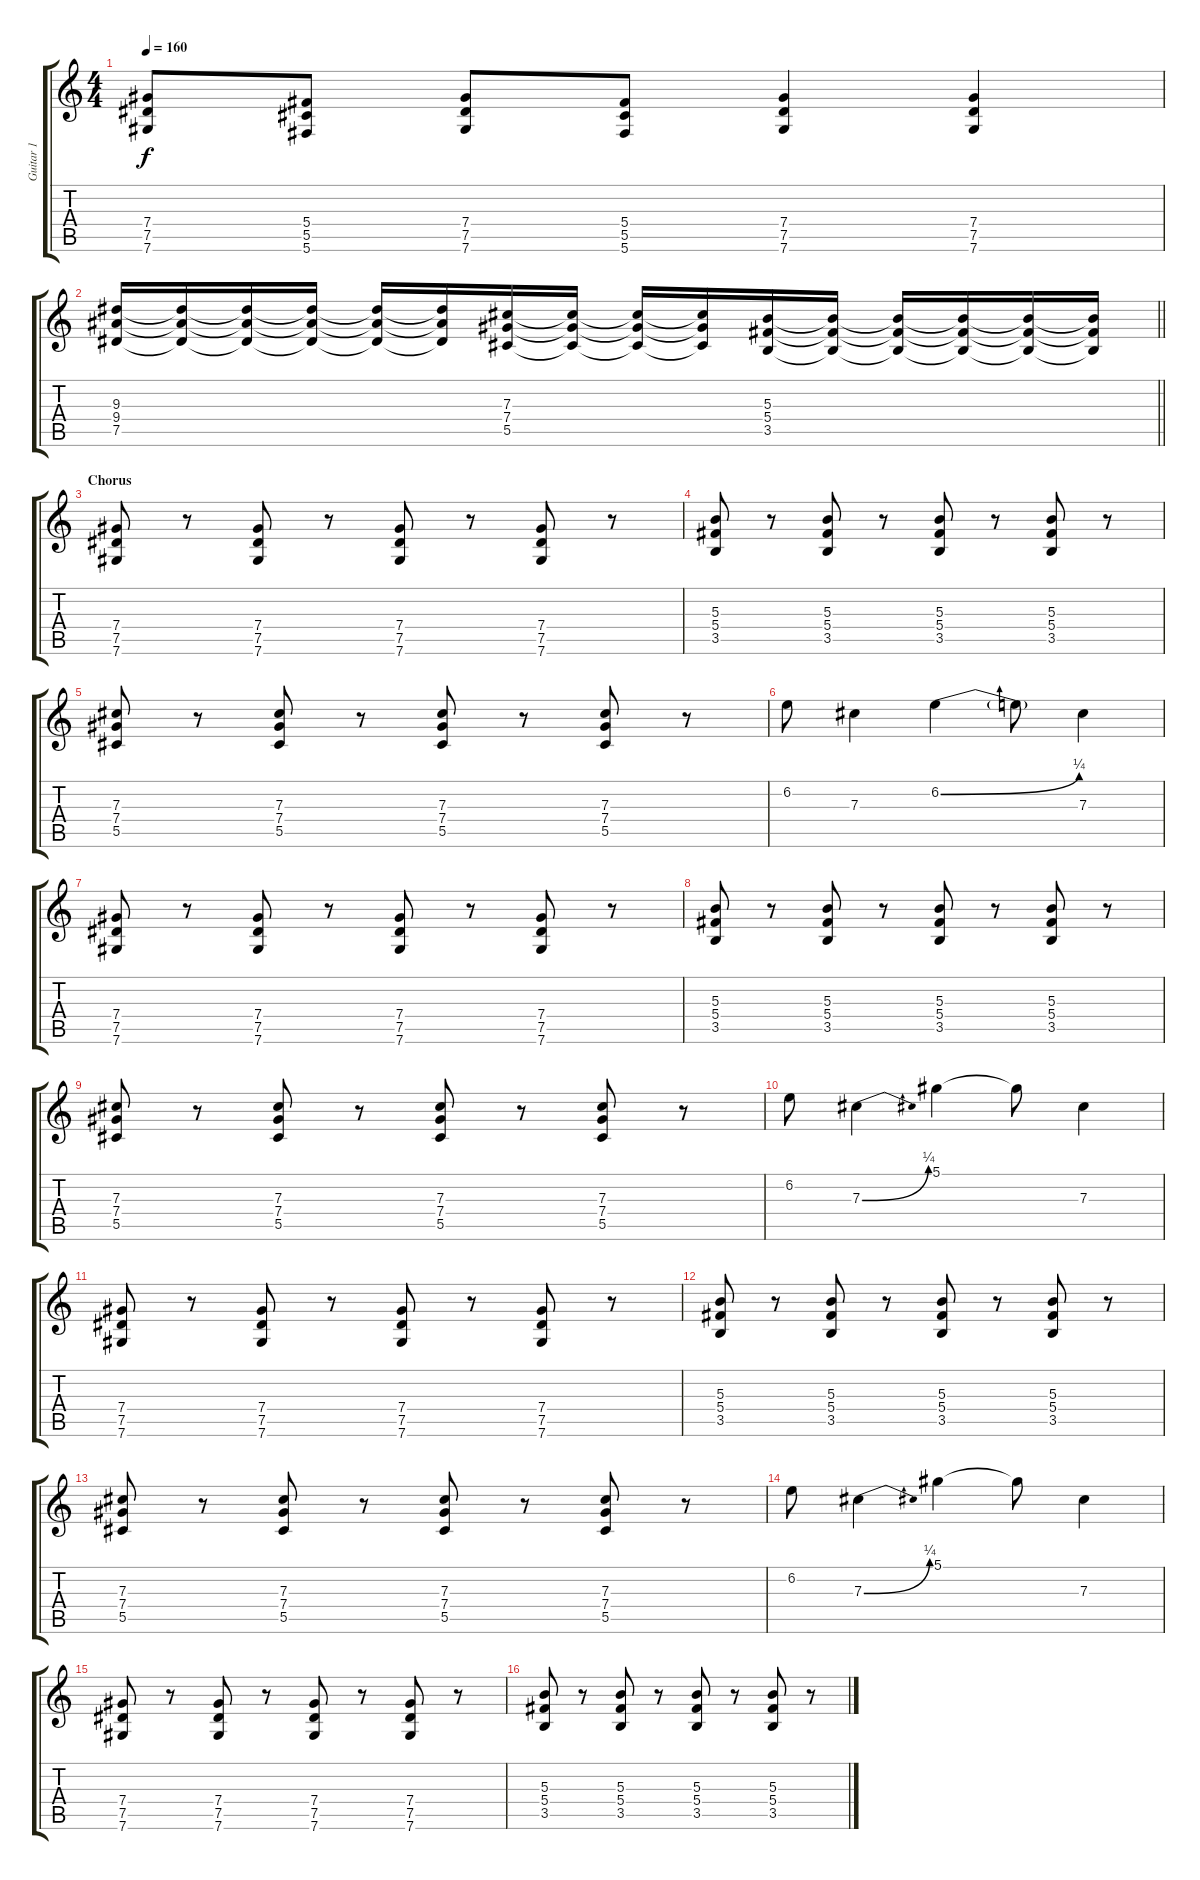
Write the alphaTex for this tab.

\track ("Guitar 1" "Guitar 1") {instrument distortionguitar}
\staff {score tabs}
\tuning (Eb4 Bb3 Gb3 Db3 Ab2 Db2) {hide}
\ts (4 4)
\tempo 160
\clef g2
\ks c
(7.4 7.5 7.6).8{dy f} (5.4 5.5 5.6).8 (7.4 7.5 7.6).8 (5.4 5.5 5.6).8 (7.4 7.5 7.6).4 (7.4 7.5 7.6).4 |
\barLineRight lightlight
(9.3 9.4 7.5).16 (9.3{t} 9.4{t} 7.5{t}).16 (9.3{t} 9.4{t} 7.5{t}).16 (9.3{t} 9.4{t} 7.5{t}).16 (9.3{t} 9.4{t} 7.5{t}).16 (9.3{t} 9.4{t} 7.5{t}).16 (7.3 7.4 5.5).16 (7.3{t} 7.4{t} 5.5{t}).16 (7.3{t} 7.4{t} 5.5{t}).16 (7.3{t} 7.4{t} 5.5{t}).16 (5.3 5.4 3.5).16 (5.3{t} 5.4{t} 3.5{t}).16 (5.3{t} 5.4{t} 3.5{t}).16 (5.3{t} 5.4{t} 3.5{t}).16 (5.3{t} 5.4{t} 3.5{t}).16 (5.3{t} 5.4{t} 3.5{t}).16 |
\section ("" "Chorus")
(7.4 7.5 7.6).8 r.8 (7.4 7.5 7.6).8 r.8 (7.4 7.5 7.6).8 r.8 (7.4 7.5 7.6).8 r.8 |
(5.3 5.4 3.5).8 r.8 (5.3 5.4 3.5).8 r.8 (5.3 5.4 3.5).8 r.8 (5.3 5.4 3.5).8 r.8 |
(7.3 7.4 5.5).8 r.8 (7.3 7.4 5.5).8 r.8 (7.3 7.4 5.5).8 r.8 (7.3 7.4 5.5).8 r.8 |
6.2.8 7.3.4 6.2{be (bend 0 0 60 1)}.4 6.2{t}.8 7.3.4 |
(7.4 7.5 7.6).8 r.8 (7.4 7.5 7.6).8 r.8 (7.4 7.5 7.6).8 r.8 (7.4 7.5 7.6).8 r.8 |
(5.3 5.4 3.5).8 r.8 (5.3 5.4 3.5).8 r.8 (5.3 5.4 3.5).8 r.8 (5.3 5.4 3.5).8 r.8 |
(7.3 7.4 5.5).8 r.8 (7.3 7.4 5.5).8 r.8 (7.3 7.4 5.5).8 r.8 (7.3 7.4 5.5).8 r.8 |
6.2.8 7.3{be (bend 0 0 60 1)}.4 5.1.4 5.1{t}.8 7.3.4 |
(7.4 7.5 7.6).8 r.8 (7.4 7.5 7.6).8 r.8 (7.4 7.5 7.6).8 r.8 (7.4 7.5 7.6).8 r.8 |
(5.3 5.4 3.5).8 r.8 (5.3 5.4 3.5).8 r.8 (5.3 5.4 3.5).8 r.8 (5.3 5.4 3.5).8 r.8 |
(7.3 7.4 5.5).8 r.8 (7.3 7.4 5.5).8 r.8 (7.3 7.4 5.5).8 r.8 (7.3 7.4 5.5).8 r.8 |
6.2.8 7.3{be (bend 0 0 60 1)}.4 5.1.4 5.1{t}.8 7.3.4 |
(7.4 7.5 7.6).8 r.8 (7.4 7.5 7.6).8 r.8 (7.4 7.5 7.6).8 r.8 (7.4 7.5 7.6).8 r.8 |
(5.3 5.4 3.5).8 r.8 (5.3 5.4 3.5).8 r.8 (5.3 5.4 3.5).8 r.8 (5.3 5.4 3.5).8 r.8
